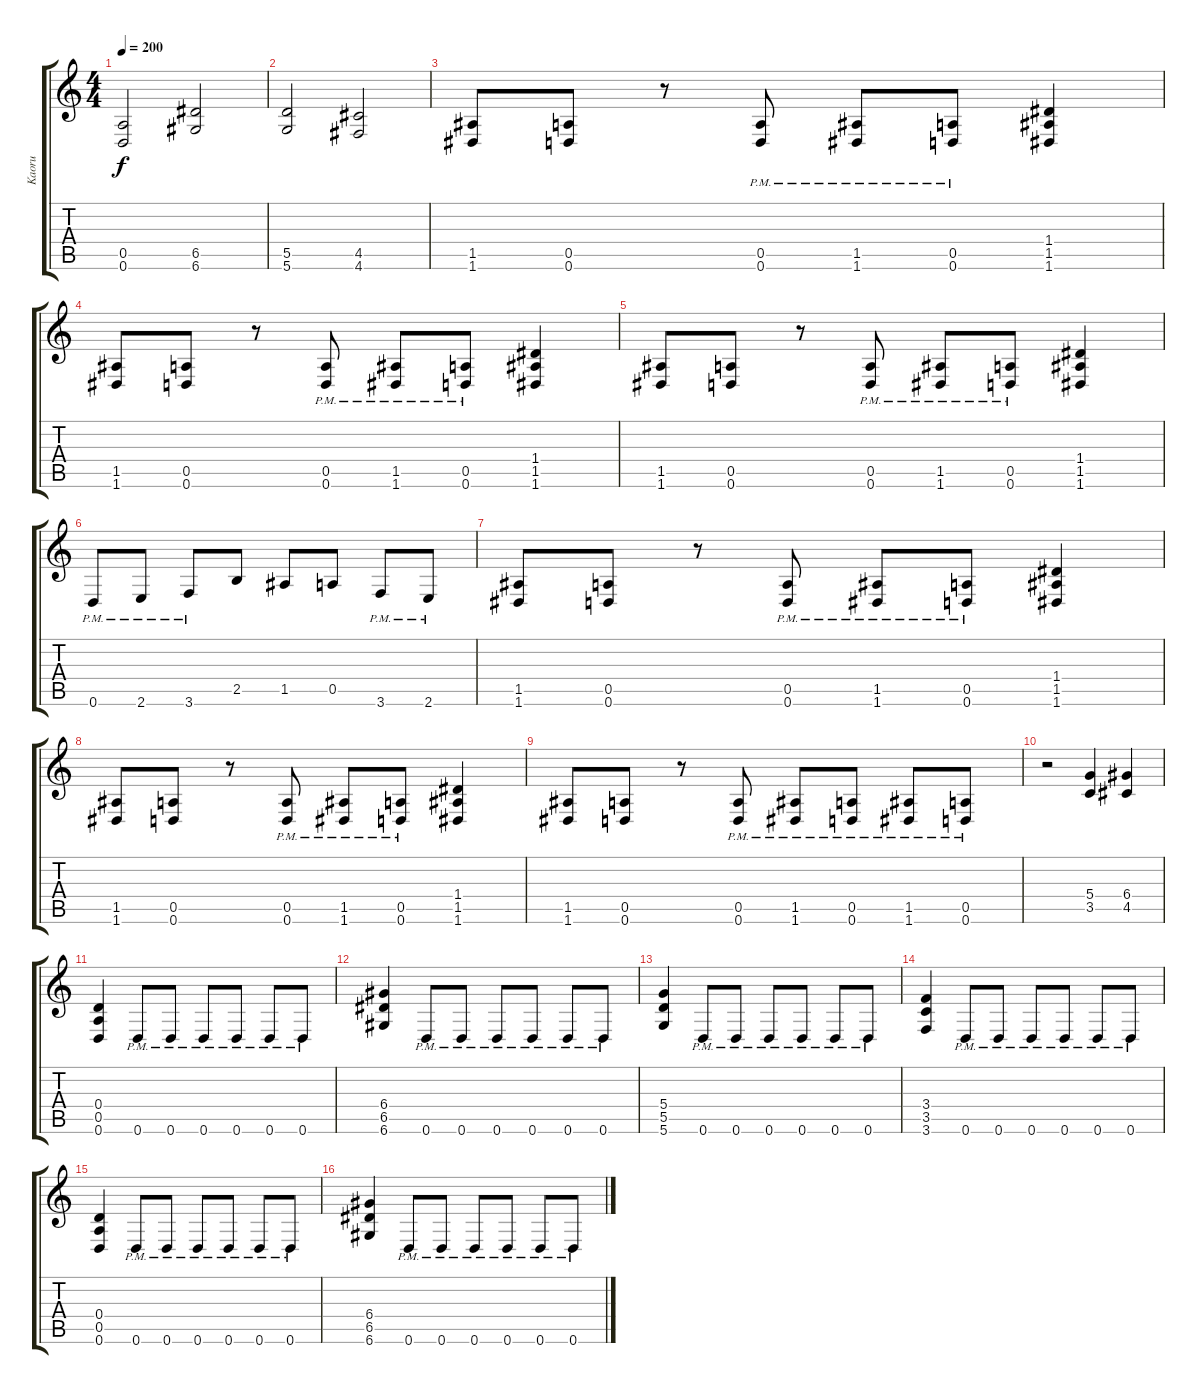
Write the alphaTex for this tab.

\track ("Kaoru" "Kaoru") {instrument overdrivenguitar}
\staff {score tabs}
\tuning (E4 B3 G3 D3 A2 D2) {hide}
\ts (4 4)
\tempo 200
\clef g2
\ks c
(0.5 0.6).2{dy f} (6.5 6.6).2 |
(5.5 5.6).2 (4.5 4.6).2 |
(1.5 1.6).8 (0.5 0.6).8 r.8 (0.5{pm} 0.6{pm}).8 (1.5{pm} 1.6{pm}).8 (0.5{pm} 0.6{pm}).8 (1.4 1.5 1.6).4 |
(1.5 1.6).8 (0.5 0.6).8 r.8 (0.5{pm} 0.6{pm}).8 (1.5{pm} 1.6{pm}).8 (0.5{pm} 0.6{pm}).8 (1.4 1.5 1.6).4 |
(1.5 1.6).8 (0.5 0.6).8 r.8 (0.5{pm} 0.6{pm}).8 (1.5{pm} 1.6{pm}).8 (0.5{pm} 0.6{pm}).8 (1.4 1.5 1.6).4 |
0.6{pm}.8 2.6{pm}.8 3.6{pm}.8 2.5.8 1.5.8 0.5.8 3.6{pm}.8 2.6{pm}.8 |
(1.5 1.6).8 (0.5 0.6).8 r.8 (0.5{pm} 0.6{pm}).8 (1.5{pm} 1.6{pm}).8 (0.5{pm} 0.6{pm}).8 (1.4 1.5 1.6).4 |
(1.5 1.6).8 (0.5 0.6).8 r.8 (0.5{pm} 0.6{pm}).8 (1.5{pm} 1.6{pm}).8 (0.5{pm} 0.6{pm}).8 (1.4 1.5 1.6).4 |
(1.5 1.6).8 (0.5 0.6).8 r.8 (0.5{pm} 0.6{pm}).8 (1.5{pm} 1.6{pm}).8 (0.5{pm} 0.6{pm}).8 (1.5{pm} 1.6{pm}).8 (0.5{pm} 0.6{pm}).8 |
r.2 (5.4 3.5).4 (6.4 4.5).4 |
(0.4 0.5 0.6).4 0.6{pm}.8 0.6{pm}.8 0.6{pm}.8 0.6{pm}.8 0.6{pm}.8 0.6{pm}.8 |
(6.4 6.5 6.6).4 0.6{pm}.8 0.6{pm}.8 0.6{pm}.8 0.6{pm}.8 0.6{pm}.8 0.6{pm}.8 |
(5.4 5.5 5.6).4 0.6{pm}.8 0.6{pm}.8 0.6{pm}.8 0.6{pm}.8 0.6{pm}.8 0.6{pm}.8 |
(3.4 3.5 3.6).4 0.6{pm}.8 0.6{pm}.8 0.6{pm}.8 0.6{pm}.8 0.6{pm}.8 0.6{pm}.8 |
(0.4 0.5 0.6).4 0.6{pm}.8 0.6{pm}.8 0.6{pm}.8 0.6{pm}.8 0.6{pm}.8 0.6{pm}.8 |
(6.4 6.5 6.6).4 0.6{pm}.8 0.6{pm}.8 0.6{pm}.8 0.6{pm}.8 0.6{pm}.8 0.6{pm}.8
